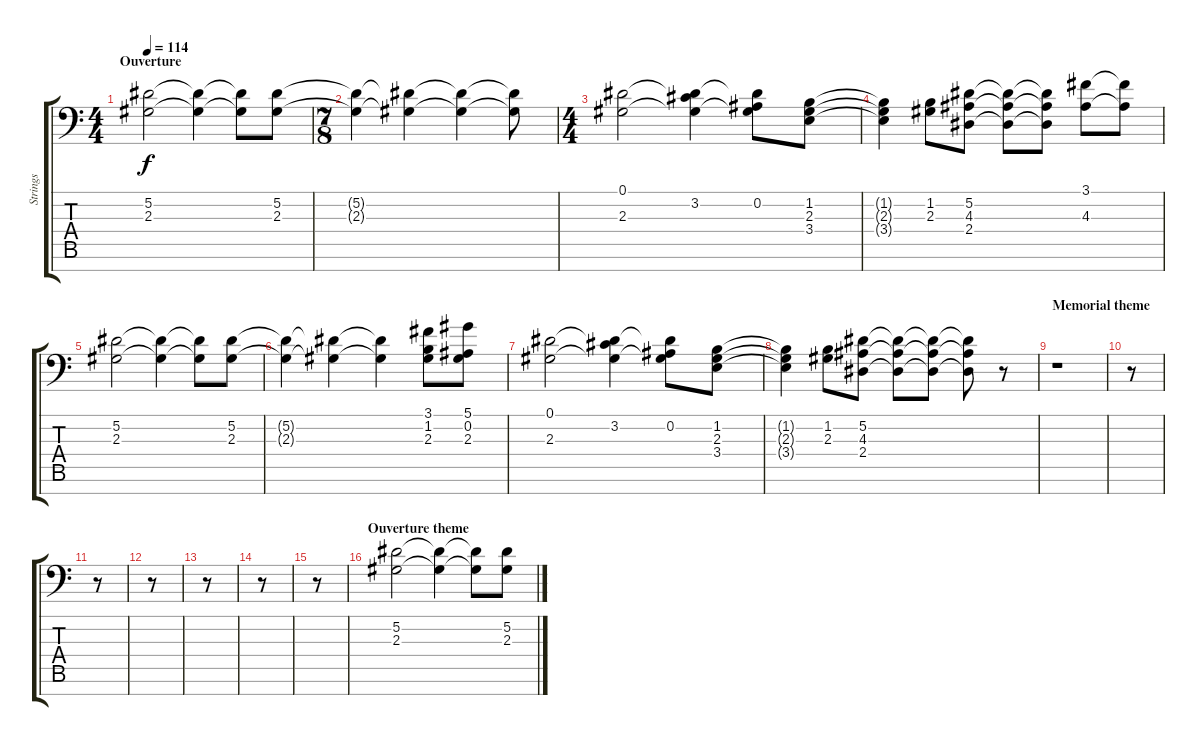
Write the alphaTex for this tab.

\track ("Strings" "Strings") {instrument stringensemble2}
\staff {score tabs}
\tuning (Eb4 Bb3 Gb3 Db3 Ab2 Eb2 Bb1) {hide}
\ts (4 4)
\section ("" "Ouverture")
\tempo 114
\clef f4
\ks c
(5.2 2.3).2{dy f volume 11 instrument stringensemble1} (5.2{t} 2.3{t}).4 (5.2{t} 2.3{t}).8 (5.2 2.3).8 |
\ts (7 8)
(5.2{t} 2.3{t}).4 (5.2{t} 2.3{t}).4 (5.2{t} 2.3{t}).4 (5.2{t} 2.3{t}).8 |
\ts (4 4)
(0.1 2.3).2 (0.1{t} 3.2 2.3{t}).4 (0.1{t} 0.2 2.3{t}).8 (1.2 2.3 3.4).8 |
(1.2{t} 2.3{t} 3.4{t}).4 (1.2 2.3).8 (5.2 4.3 2.4).8 (5.2{t} 4.3{t} 2.4{t}).8 (5.2{t} 4.3{t} 2.4{t}).8 (3.1 4.3).8 (3.1{t} 4.3{t}).8 |
(5.2 2.3).2 (5.2{t} 2.3{t}).4 (5.2{t} 2.3{t}).8 (5.2 2.3).8 |
(5.2{t} 2.3{t}).4 (5.2{t} 2.3{t}).4 (5.2{t} 2.3{t}).4 (3.1 1.2 2.3).8 (5.1 0.2 2.3).8 |
(0.1 2.3).2 (0.1{t} 3.2 2.3{t}).4 (0.1{t} 0.2 2.3{t}).8 (1.2 2.3 3.4).8 |
(1.2{t} 2.3{t} 3.4{t}).4 (1.2 2.3).8 (5.2 4.3 2.4).8 (5.2{t} 4.3{t} 2.4{t}).8 (5.2{t} 4.3{t} 2.4{t}).8 (5.2{t} 4.3{t} 2.4{t}).8 r.8 |
\section ("" "Memorial theme")
r.1 |
r.8 |
r.8 |
r.8 |
r.8 |
r.8 |
r.8 |
\section ("" "Ouverture theme")
(5.2 2.3).2 (5.2{t} 2.3{t}).4 (5.2{t} 2.3{t}).8 (5.2 2.3).8
